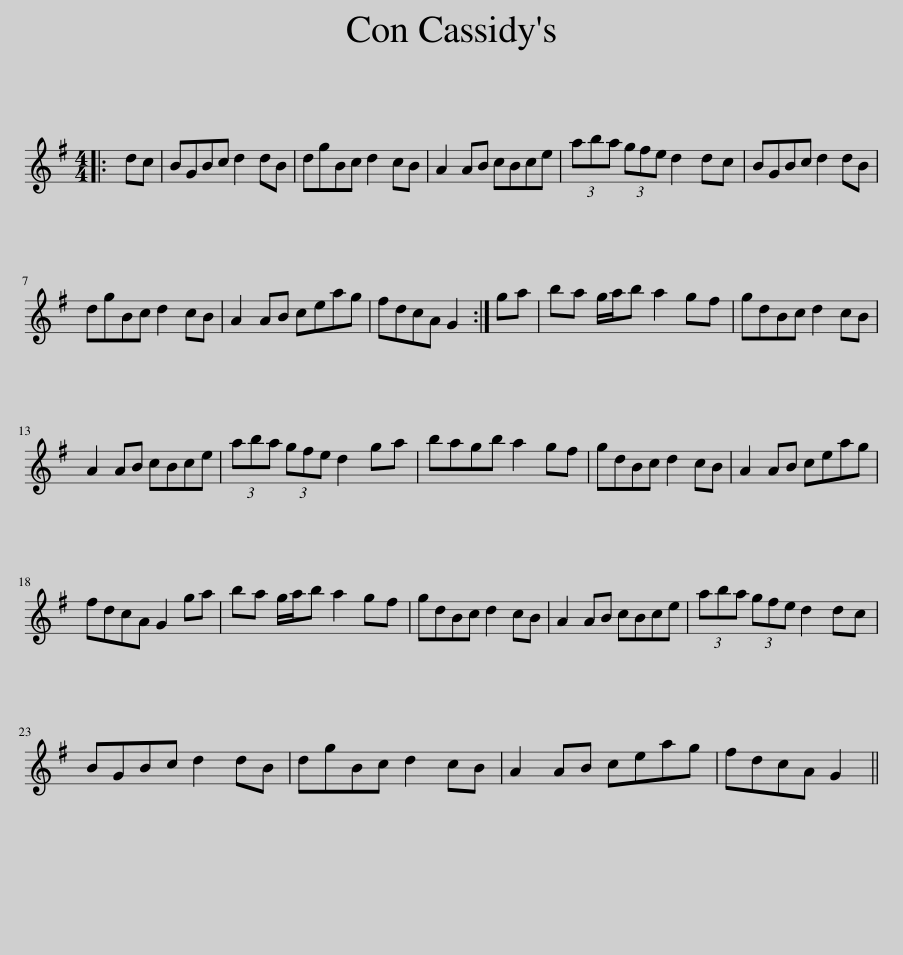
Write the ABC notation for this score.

X:1
L:1/8
M:4/4
I:linebreak $
K:G
V:1 treble
V:1
|: dc | BGBc d2 dB | dgBc d2 cB | A2 AB cBce | (3aba (3gfe d2 dc | %5
 BGBc d2 dB |$ dgBc d2 cB | A2 AB ceag | fdcA G2 :| ga | %10
 ba g/a/b a2 gf | gdBc d2 cB |$ A2 AB cBce | (3aba (3gfe d2 ga | bagb a2 gf | %15
 gdBc d2 cB | A2 AB ceag |$ fdcA G2 ga | ba g/a/b a2 gf | gdBc d2 cB | %20
 A2 AB cBce | (3aba (3gfe d2 dc |$ BGBc d2 dB | dgBc d2 cB | A2 AB ceag | %25
 fdcA G2 || %26
